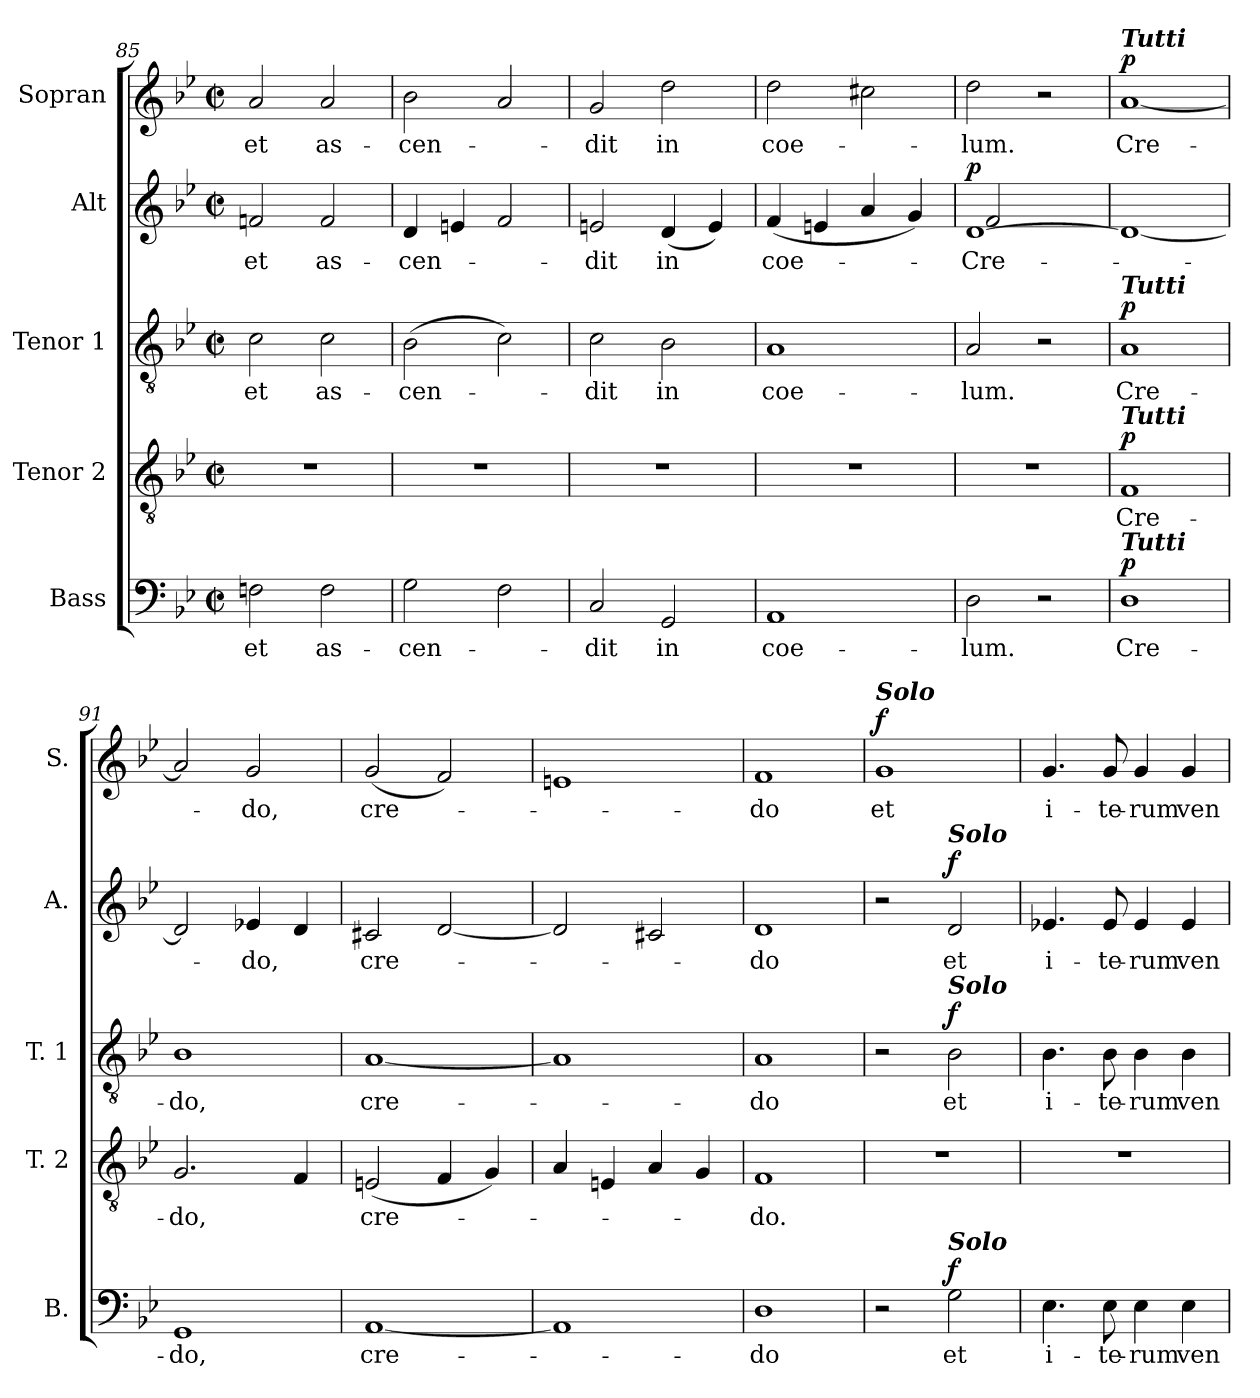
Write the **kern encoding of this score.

**kern	**text	**dynam	**kern	**text	**dynam	**kern	**text	**dynam	**kern	**text	**dynam	**kern	**text	**dynam
*part5	*part5	*part5	*part4	*part4	*part4	*part3	*part3	*part3	*part2	*part2	*part2	*part1	*part1	*part1
*staff5	*staff5	*staff5	*staff4	*staff4	*staff4	*staff3	*staff3	*staff3	*staff2	*staff2	*staff2	*staff1	*staff1	*staff1
*I"Bass	*	*	*I"Tenor 2	*	*	*I"Tenor 1	*	*	*I"Alt	*	*	*I"Sopran	*	*
*I'B.	*	*	*I'T. 2	*	*	*I'T. 1	*	*	*I'A.	*	*	*I'S.	*	*
!!LO:PB:g=z
*clefF4	*	*	*clefGv2	*	*	*clefGv2	*	*	*clefG2	*	*	*clefG2	*	*
*k[b-e-]	*	*	*k[b-e-]	*	*	*k[b-e-]	*	*	*k[b-e-]	*	*	*k[b-e-]	*	*
*B-:	*	*	*B-:	*	*	*B-:	*	*	*B-:	*	*	*B-:	*	*
*M2/2	*	*	*M2/2	*	*	*M2/2	*	*	*M2/2	*	*	*M2/2	*	*
*met(c|)	*	*	*met(c|)	*	*	*met(c|)	*	*	*met(c|)	*	*	*met(c|)	*	*
=85	=85	=85	=85	=85	=85	=85	=85	=85	=85	=85	=85	=85	=85	=85
!	!LO:LY:b	!	!	!	!	!	!LO:LY:b	!	!	!LO:LY:b	!	!	!LO:LY:b	!
2Fn\	et	.	1r	.	.	2c\	et	.	2fn/	et	.	2a/	et	.
!	!LO:LY:b	!	!	!	!	!	!LO:LY:b	!	!	!LO:LY:b	!	!	!LO:LY:b	!
2F\	as-	.	.	.	.	2c\	as-	.	2f/	as-	.	2a/	as-	.
=86	=86	=86	=86	=86	=86	=86	=86	=86	=86	=86	=86	=86	=86	=86
!	!LO:LY:b	!	!	!	!	!	!LO:LY:b	!	!	!LO:LY:b	!	!	!LO:LY:b	!
2G\	-cen-	.	1r	.	.	(>2B-\	-cen-	.	4d/	-cen-	.	2b-\	-cen-	.
.	.	.	.	.	.	.	.	.	4en/	.	.	.	.	.
2F\	.	.	.	.	.	2c\)	.	.	2f/	.	.	2a/	.	.
=87	=87	=87	=87	=87	=87	=87	=87	=87	=87	=87	=87	=87	=87	=87
!	!LO:LY:b	!	!	!	!	!	!LO:LY:b	!	!	!LO:LY:b	!	!	!LO:LY:b	!
2C/	-dit	.	1r	.	.	2c\	-dit	.	2en/	-dit	.	2g/	-dit	.
!	!LO:LY:b	!	!	!	!	!	!LO:LY:b	!	!	!LO:LY:b	!	!	!LO:LY:b	!
2GG/	in	.	.	.	.	2B-\	in	.	(<4d/	in	.	2dd\	in	.
.	.	.	.	.	.	.	.	.	4e/)	.	.	.	.	.
=88	=88	=88	=88	=88	=88	=88	=88	=88	=88	=88	=88	=88	=88	=88
!	!LO:LY:b	!	!	!	!	!	!LO:LY:b	!	!	!LO:LY:b	!	!	!LO:LY:b	!
1AA	coe-	.	1r	.	.	1A	coe-	.	(<4f/	coe-	.	2dd\	coe-	.
.	.	.	.	.	.	.	.	.	4en/	.	.	.	.	.
.	.	.	.	.	.	.	.	.	4a/	.	.	2cc#X\	.	.
.	.	.	.	.	.	.	.	.	4g/)	.	.	.	.	.
=89	=89	=89	=89	=89	=89	=89	=89	=89	=89	=89	=89	=89	=89	=89
!	!	!	!	!	!	!	!	!	!LO:TX:a:t=lum.	!	!	!	!	!
!	!	!	!	!	!	!	!	!	!LO:TX:b:Bi:t=Tutti	!	!	!	!	!
!	!LO:LY:b	!	!	!	!	!	!LO:LY:b	!	!	!LO:LY:b	!LO:DY:b	!	!LO:LY:b	!
*	*	*	*	*	*	*	*	*	*^	*	*	*	*	*
2D\	-lum.	.	1r	.	.	2A/	-lum.	.	[<1d	2f/	-Cre-	p	2dd\	-lum.	.
2r	.	.	.	.	.	2r	.	.	.	2ryy	.	.	2r	.	.
=90	=90	=90	=90	=90	=90	=90	=90	=90	=90	=90	=90	=90	=90	=90	=90
!	!	!	!	!	!	!	!	!	!	!	!	!	!LO:TX:a:Bi:t=Tutti	!	!
!	!	!	!	!	!	!LO:TX:a:Bi:t=Tutti	!	!	!	!	!	!	!	!	!
!	!	!	!LO:TX:a:Bi:t=Tutti	!	!	!	!	!	!	!	!	!	!	!	!
!LO:TX:a:Bi:t=Tutti	!	!	!	!	!	!	!	!	!	!	!	!	!	!	!
!	!LO:LY:b	!LO:DY:a	!	!LO:LY:b	!LO:DY:a	!	!LO:LY:b	!LO:DY:a	!	!	!	!	!	!LO:LY:b	!LO:DY:a
*	*	*	*	*	*	*	*	*	*v	*v	*	*	*	*	*
1D	Cre-	p	1F	Cre-	p	1A	Cre-	p	1d_	.	.	[1a	Cre-	p
!!LO:LB:g=z
=91	=91	=91	=91	=91	=91	=91	=91	=91	=91	=91	=91	=91	=91	=91
!	!LO:LY:b	!	!	!LO:LY:b	!	!	!LO:LY:b	!	!	!	!	!	!	!
1GG	-do,	.	2.G/	-do,	.	1B-	-do,	.	2d/]	.	.	2a/]	.	.
!	!	!	!	!	!	!	!	!	!	!LO:LY:b	!	!	!LO:LY:b	!
.	.	.	.	.	.	.	.	.	4e-X/	-do,	.	2g/	-do,	.
.	.	.	4F/	.	.	.	.	.	4d/	.	.	.	.	.
=92	=92	=92	=92	=92	=92	=92	=92	=92	=92	=92	=92	=92	=92	=92
!	!LO:LY:b	!	!	!LO:LY:b	!	!	!LO:LY:b	!	!	!LO:LY:b	!	!	!LO:LY:b	!
[1AA	cre-	.	(<2En/	cre-	.	[1A	cre-	.	2c#X/	cre-	.	(<2g/	cre-	.
.	.	.	4F/	.	.	.	.	.	[2d/	.	.	2f/)	.	.
.	.	.	4G/)	.	.	.	.	.	.	.	.	.	.	.
=93	=93	=93	=93	=93	=93	=93	=93	=93	=93	=93	=93	=93	=93	=93
1AA]	.	.	4A/	.	.	1A]	.	.	2d/]	.	.	1en	.	.
.	.	.	4En/	.	.	.	.	.	.	.	.	.	.	.
.	.	.	4A/	.	.	.	.	.	2c#X/	.	.	.	.	.
.	.	.	4G/	.	.	.	.	.	.	.	.	.	.	.
=94	=94	=94	=94	=94	=94	=94	=94	=94	=94	=94	=94	=94	=94	=94
!	!LO:LY:b	!	!	!LO:LY:b	!	!	!LO:LY:b	!	!	!LO:LY:b	!	!	!LO:LY:b	!
1D	-do	.	1F	-do.	.	1A	-do	.	1d	-do	.	1f	-do	.
=95	=95	=95	=95	=95	=95	=95	=95	=95	=95	=95	=95	=95	=95	=95
!	!	!	!	!	!	!	!	!	!	!	!	!LO:TX:a:Bi:t=Solo	!	!
!	!	!	!	!	!	!	!	!	!	!	!	!	!LO:LY:b	!LO:DY:a
2r	.	.	1r	.	.	2r	.	.	2r	.	.	1g	et	f
!	!	!	!	!	!	!	!	!	!LO:TX:a:Bi:t=Solo	!	!	!	!	!
!	!	!	!	!	!	!LO:TX:a:Bi:t=Solo	!	!	!	!	!	!	!	!
!LO:TX:a:Bi:t=Solo	!	!	!	!	!	!	!	!	!	!	!	!	!	!
!	!LO:LY:b	!LO:DY:a	!	!	!	!	!LO:LY:b	!LO:DY:a	!	!LO:LY:b	!LO:DY:a	!	!	!
2G\	et	f	.	.	.	2B-\	et	f	2d/	et	f	.	.	.
=96	=96	=96	=96	=96	=96	=96	=96	=96	=96	=96	=96	=96	=96	=96
!	!LO:LY:b	!	!	!	!	!	!LO:LY:b	!	!	!LO:LY:b	!	!	!LO:LY:b	!
4.E-\	i-	.	1r	.	.	4.B-\	i-	.	4.e-X/	i-	.	4.g/	i-	.
!	!LO:LY:b	!	!	!	!	!	!LO:LY:b	!	!	!LO:LY:b	!	!	!LO:LY:b	!
8E-\	-te-	.	.	.	.	8B-\	-te-	.	8e-/	-te-	.	8g/	-te-	.
!	!LO:LY:b	!	!	!	!	!	!LO:LY:b	!	!	!LO:LY:b	!	!	!LO:LY:b	!
4E-\	-rum	.	.	.	.	4B-\	-rum	.	4e-/	-rum	.	4g/	-rum	.
!	!LO:LY:b	!	!	!	!	!	!LO:LY:b	!	!	!LO:LY:b	!	!	!LO:LY:b	!
4E-\	ven-	.	.	.	.	4B-\	ven-	.	4e-/	ven-	.	4g/	ven-	.
=	=	=	=	=	=	=	=	=	=	=	=	=	=	=
*-	*-	*-	*-	*-	*-	*-	*-	*-	*-	*-	*-	*-	*-	*-
